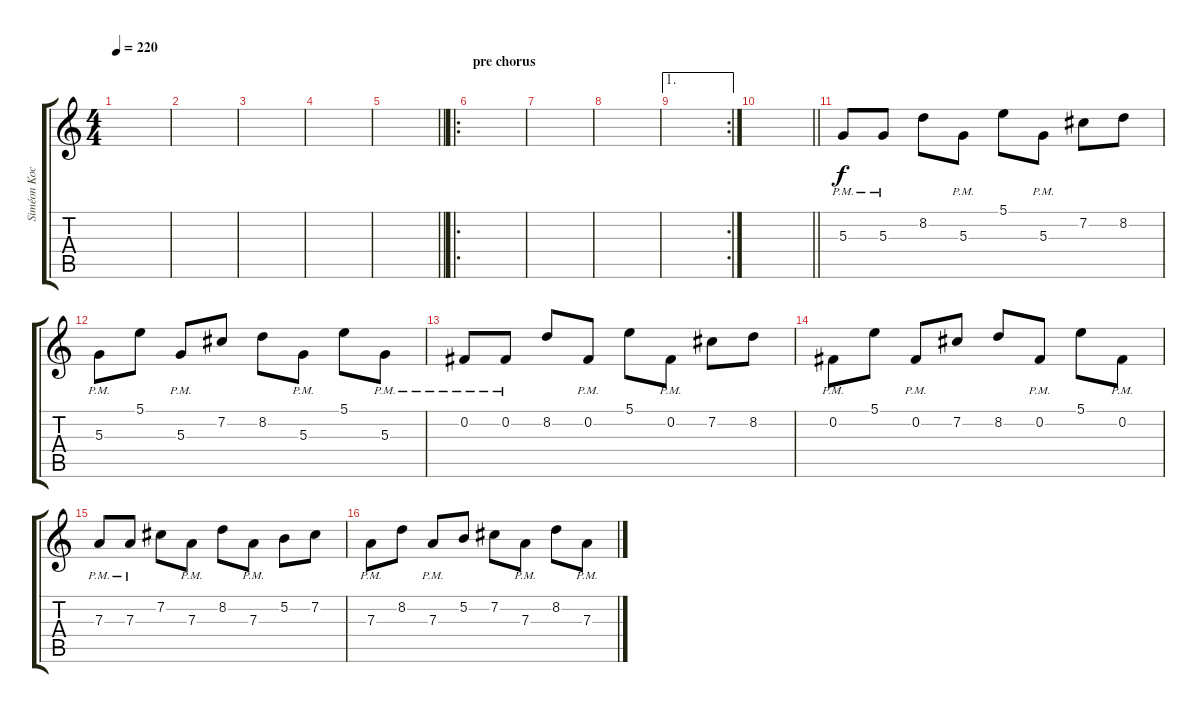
\track ("Siméon Koch Lead" "Siméon Koc") {instrument distortionguitar}
\staff {score tabs}
\tuning (B3 Gb3 D3 A2 E2 B1) {hide}
\ts (4 4)
\tempo 220
\clef g2
\ks c
|
|
|
|
\barLineRight lightlight
|
\ro
\section ("" "pre chorus")
|
|
|
\ae 1
\rc 2
|
\barLineRight lightlight
|
\section ("" "")
5.3{pm}.8 5.3{pm}.8 8.2.8 5.3{pm}.8 5.1.8 5.3{pm}.8 7.2.8 8.2.8 |
5.3{pm}.8 5.1.8 5.3{pm}.8 7.2.8 8.2.8 5.3{pm}.8 5.1.8 5.3{pm}.8 |
0.2{pm}.8 0.2{pm}.8 8.2.8 0.2{pm}.8 5.1.8 0.2{pm}.8 7.2.8 8.2.8 |
0.2{pm}.8 5.1.8 0.2{pm}.8 7.2.8 8.2.8 0.2{pm}.8 5.1.8 0.2{pm}.8 |
7.3{pm}.8 7.3{pm}.8 7.2.8 7.3{pm}.8 8.2.8 7.3{pm}.8 5.2.8 7.2.8 |
7.3{pm}.8 8.2.8 7.3{pm}.8 5.2.8 7.2.8 7.3{pm}.8 8.2.8 7.3{pm}.8
